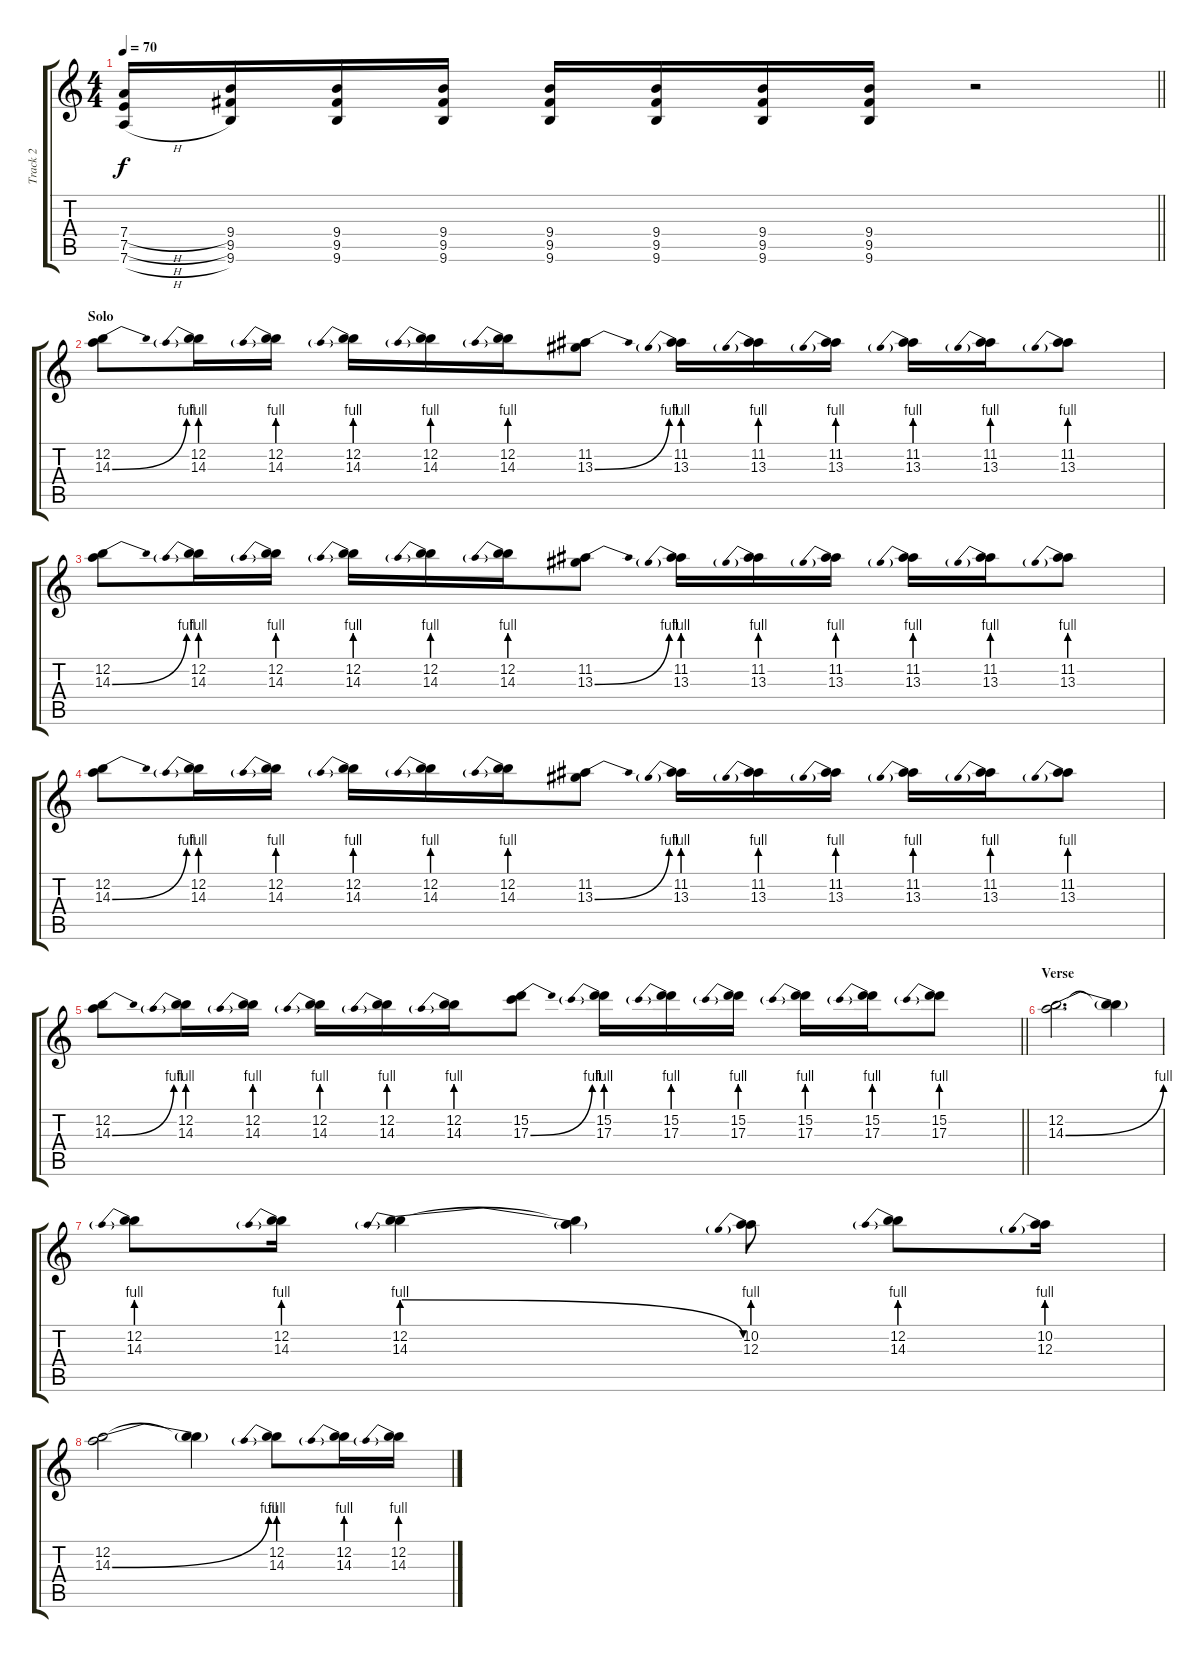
\track ("Track 2" "Track 2") {instrument distortionguitar}
\staff {score tabs}
\tuning (E4 B3 G3 D3 A2 D2) {hide}
\ts (4 4)
\tempo 70
\clef g2
\barLineRight lightlight
\ks c
(7.4{h} 7.5{h} 7.6{h}).16{dy f} (9.4 9.5 9.6).16 (9.4 9.5 9.6).16 (9.4 9.5 9.6).16 (9.4 9.5 9.6).16 (9.4 9.5 9.6).16 (9.4 9.5 9.6).16 (9.4 9.5 9.6).16 r.2 |
\section ("" "Solo")
(12.2 14.3{be (bend 0 0 60 4)}).8 (12.2 14.3{be (prebend 0 4 60 4)}).16 (12.2 14.3{be (prebend 0 4 60 4)}).16 (12.2 14.3{be (prebend 0 4 60 4)}).16 (12.2 14.3{be (prebend 0 4 60 4)}).16 (12.2 14.3{be (prebend 0 4 60 4)}).16 (11.2 13.3{be (bend 0 0 60 4)}).8 (11.2 13.3{be (prebend 0 4 60 4)}).16 (11.2 13.3{be (prebend 0 4 60 4)}).16 (11.2 13.3{be (prebend 0 4 60 4)}).16 (11.2 13.3{be (prebend 0 4 60 4)}).16 (11.2 13.3{be (prebend 0 4 60 4)}).16 (11.2 13.3{be (prebend 0 4 60 4)}).8 |
(12.2 14.3{be (bend 0 0 60 4)}).8 (12.2 14.3{be (prebend 0 4 60 4)}).16 (12.2 14.3{be (prebend 0 4 60 4)}).16 (12.2 14.3{be (prebend 0 4 60 4)}).16 (12.2 14.3{be (prebend 0 4 60 4)}).16 (12.2 14.3{be (prebend 0 4 60 4)}).16 (11.2 13.3{be (bend 0 0 60 4)}).8 (11.2 13.3{be (prebend 0 4 60 4)}).16 (11.2 13.3{be (prebend 0 4 60 4)}).16 (11.2 13.3{be (prebend 0 4 60 4)}).16 (11.2 13.3{be (prebend 0 4 60 4)}).16 (11.2 13.3{be (prebend 0 4 60 4)}).16 (11.2 13.3{be (prebend 0 4 60 4)}).8 |
(12.2 14.3{be (bend 0 0 60 4)}).8 (12.2 14.3{be (prebend 0 4 60 4)}).16 (12.2 14.3{be (prebend 0 4 60 4)}).16 (12.2 14.3{be (prebend 0 4 60 4)}).16 (12.2 14.3{be (prebend 0 4 60 4)}).16 (12.2 14.3{be (prebend 0 4 60 4)}).16 (11.2 13.3{be (bend 0 0 60 4)}).8 (11.2 13.3{be (prebend 0 4 60 4)}).16 (11.2 13.3{be (prebend 0 4 60 4)}).16 (11.2 13.3{be (prebend 0 4 60 4)}).16 (11.2 13.3{be (prebend 0 4 60 4)}).16 (11.2 13.3{be (prebend 0 4 60 4)}).16 (11.2 13.3{be (prebend 0 4 60 4)}).8 |
\barLineRight lightlight
(12.2 14.3{be (bend 0 0 60 4)}).8 (12.2 14.3{be (prebend 0 4 60 4)}).16 (12.2 14.3{be (prebend 0 4 60 4)}).16 (12.2 14.3{be (prebend 0 4 60 4)}).16 (12.2 14.3{be (prebend 0 4 60 4)}).16 (12.2 14.3{be (prebend 0 4 60 4)}).16 (15.2 17.3{be (bend 0 0 60 4)}).8 (15.2 17.3{be (prebend 0 4 60 4)}).16 (15.2 17.3{be (prebend 0 4 60 4)}).16 (15.2 17.3{be (prebend 0 4 60 4)}).16 (15.2 17.3{be (prebend 0 4 60 4)}).16 (15.2 17.3{be (prebend 0 4 60 4)}).16 (15.2 17.3{be (prebend 0 4 60 4)}).8 |
\section ("" "Verse")
(12.2 14.3{be (bend 0 0 60 4)}).2{d volume 5} (12.2{t} 14.3{t}).4 |
(12.2 14.3{be (prebend 0 4 60 4)}).8{volume 10} (12.2 14.3{be (prebend 0 4 60 4)}).16 (12.2 14.3{be (prebendrelease 0 4 60 0)}).4 (12.2{t} 14.3{t}).4 (10.2 12.3{be (prebend 0 4 60 4)}).8 (12.2 14.3{be (prebend 0 4 60 4)}).8 (10.2 12.3{be (prebend 0 4 60 4)}).16 |
(12.2 14.3{be (bend 0 0 60 4)}).2 (12.2{t} 14.3{t}).4 (12.2 14.3{be (prebend 0 4 60 4)}).8 (12.2 14.3{be (prebend 0 4 60 4)}).16 (12.2 14.3{be (prebend 0 4 60 4)}).16
